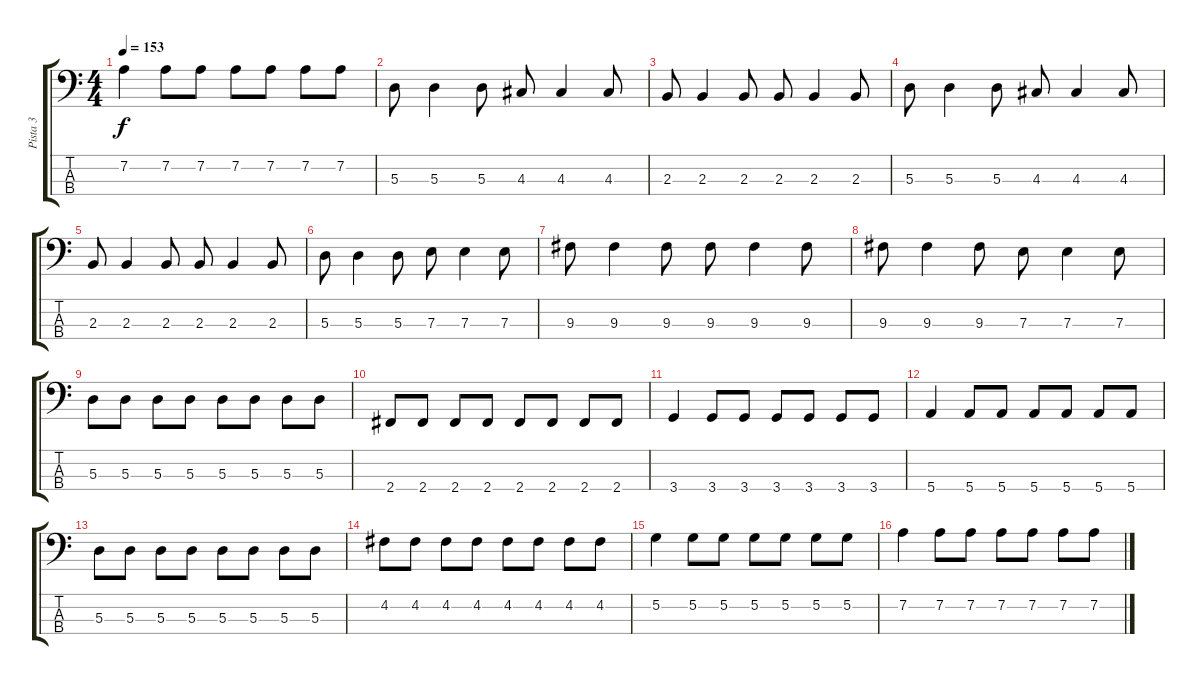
\track ("Pista 3" "Pista 3") {instrument electricbasspick}
\staff {score tabs}
\tuning (G2 D2 A1 E1) {hide}
\ts (4 4)
\tempo 153
\clef f4
\ks c
7.2.4{dy f} 7.2.8 7.2.8 7.2.8 7.2.8 7.2.8 7.2.8 |
5.3.8 5.3.4 5.3.8 4.3.8 4.3.4 4.3.8 |
2.3.8 2.3.4 2.3.8 2.3.8 2.3.4 2.3.8 |
5.3.8 5.3.4 5.3.8 4.3.8 4.3.4 4.3.8 |
2.3.8 2.3.4 2.3.8 2.3.8 2.3.4 2.3.8 |
5.3.8 5.3.4 5.3.8 7.3.8 7.3.4 7.3.8 |
9.3.8 9.3.4 9.3.8 9.3.8 9.3.4 9.3.8 |
9.3.8 9.3.4 9.3.8 7.3.8 7.3.4 7.3.8 |
5.3.8 5.3.8 5.3.8 5.3.8 5.3.8 5.3.8 5.3.8 5.3.8 |
2.4.8 2.4.8 2.4.8 2.4.8 2.4.8 2.4.8 2.4.8 2.4.8 |
3.4.4 3.4.8 3.4.8 3.4.8 3.4.8 3.4.8 3.4.8 |
5.4.4 5.4.8 5.4.8 5.4.8 5.4.8 5.4.8 5.4.8 |
5.3.8 5.3.8 5.3.8 5.3.8 5.3.8 5.3.8 5.3.8 5.3.8 |
4.2.8 4.2.8 4.2.8 4.2.8 4.2.8 4.2.8 4.2.8 4.2.8 |
5.2.4 5.2.8 5.2.8 5.2.8 5.2.8 5.2.8 5.2.8 |
7.2.4 7.2.8 7.2.8 7.2.8 7.2.8 7.2.8 7.2.8
